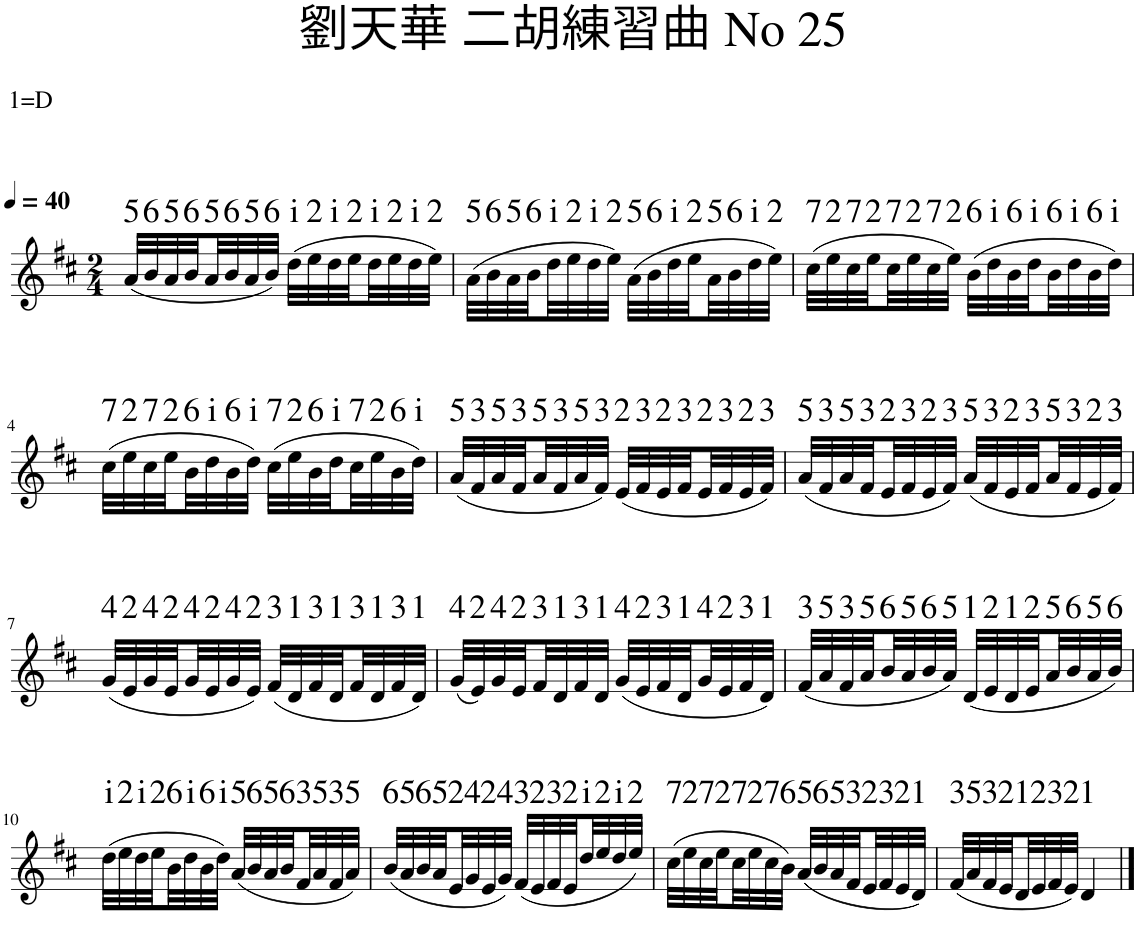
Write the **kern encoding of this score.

**kern	**text
*part1	*part1
*staff1	*staff1
*I"小提琴	*
*clefG2	*
*k[f#c#]	*
*M2/4	*
*MM40	*
=1	=1
!	!LO:LY:a
(32a/LLL	5
!	!LO:LY:a
32b/	6
!	!LO:LY:a
32a/	5
!	!LO:LY:a
32b/	6
!	!LO:LY:a
32a/	5
!	!LO:LY:a
32b/	6
!	!LO:LY:a
32a/	5
!	!LO:LY:a
32b/JJJ)	6
!	!LO:LY:a
(32dd\LLL	i
!	!LO:LY:a
32ee\	2
!	!LO:LY:a
32dd\	i
!	!LO:LY:a
32ee\	2
!	!LO:LY:a
32dd\	i
!	!LO:LY:a
32ee\	2
!	!LO:LY:a
32dd\	i
!	!LO:LY:a
32ee\JJJ)	2
=2	=2
!	!LO:LY:a
(32a\LLL	5
!	!LO:LY:a
32b\	6
!	!LO:LY:a
32a\	5
!	!LO:LY:a
32b\	6
!	!LO:LY:a
32dd\	i
!	!LO:LY:a
32ee\	2
!	!LO:LY:a
32dd\	i
!	!LO:LY:a
32ee\JJJ)	2
!	!LO:LY:a
(32a\LLL	5
!	!LO:LY:a
32b\	6
!	!LO:LY:a
32dd\	i
!	!LO:LY:a
32ee\	2
!	!LO:LY:a
32a\	5
!	!LO:LY:a
32b\	6
!	!LO:LY:a
32dd\	i
!	!LO:LY:a
32ee\JJJ)	2
=3	=3
!	!LO:LY:a
(32cc#\LLL	7
!	!LO:LY:a
32ee\	2
!	!LO:LY:a
32cc#\	7
!	!LO:LY:a
32ee\	2
!	!LO:LY:a
32cc#\	7
!	!LO:LY:a
32ee\	2
!	!LO:LY:a
32cc#\	7
!	!LO:LY:a
32ee\JJJ)	2
!	!LO:LY:a
(32b\LLL	6
!	!LO:LY:a
32dd\	i
!	!LO:LY:a
32b\	6
!	!LO:LY:a
32dd\	i
!	!LO:LY:a
32b\	6
!	!LO:LY:a
32dd\	i
!	!LO:LY:a
32b\	6
!	!LO:LY:a
32dd\JJJ)	i
!!LO:LB:g=z
=4	=4
!	!LO:LY:a
(32cc#\LLL	7
!	!LO:LY:a
32ee\	2
!	!LO:LY:a
32cc#\	7
!	!LO:LY:a
32ee\	2
!	!LO:LY:a
32b\	6
!	!LO:LY:a
32dd\	i
!	!LO:LY:a
32b\	6
!	!LO:LY:a
32dd\JJJ)	i
!	!LO:LY:a
(32cc#\LLL	7
!	!LO:LY:a
32ee\	2
!	!LO:LY:a
32b\	6
!	!LO:LY:a
32dd\	i
!	!LO:LY:a
32cc#\	7
!	!LO:LY:a
32ee\	2
!	!LO:LY:a
32b\	6
!	!LO:LY:a
32dd\JJJ)	i
=5	=5
!	!LO:LY:a
(32a/LLL	5
!	!LO:LY:a
32f#/	3
!	!LO:LY:a
32a/	5
!	!LO:LY:a
32f#/	3
!	!LO:LY:a
32a/	5
!	!LO:LY:a
32f#/	3
!	!LO:LY:a
32a/	5
!	!LO:LY:a
32f#/JJJ)	3
!	!LO:LY:a
(32e/LLL	2
!	!LO:LY:a
32f#/	3
!	!LO:LY:a
32e/	2
!	!LO:LY:a
32f#/	3
!	!LO:LY:a
32e/	2
!	!LO:LY:a
32f#/	3
!	!LO:LY:a
32e/	2
!	!LO:LY:a
32f#/JJJ)	3
=6	=6
!	!LO:LY:a
(32a/LLL	5
!	!LO:LY:a
32f#/	3
!	!LO:LY:a
32a/	5
!	!LO:LY:a
32f#/	3
!	!LO:LY:a
32e/	2
!	!LO:LY:a
32f#/	3
!	!LO:LY:a
32e/	2
!	!LO:LY:a
32f#/JJJ)	3
!	!LO:LY:a
(32a/LLL	5
!	!LO:LY:a
32f#/	3
!	!LO:LY:a
32e/	2
!	!LO:LY:a
32f#/	3
!	!LO:LY:a
32a/	5
!	!LO:LY:a
32f#/	3
!	!LO:LY:a
32e/	2
!	!LO:LY:a
32f#/JJJ)	3
!!LO:LB:g=z
=7	=7
!	!LO:LY:a
(32g/LLL	4
!	!LO:LY:a
32e/	2
!	!LO:LY:a
32g/	4
!	!LO:LY:a
32e/	2
!	!LO:LY:a
32g/	4
!	!LO:LY:a
32e/	2
!	!LO:LY:a
32g/	4
!	!LO:LY:a
32e/JJJ)	2
!	!LO:LY:a
(32f#/LLL	3
!	!LO:LY:a
32d/	1
!	!LO:LY:a
32f#/	3
!	!LO:LY:a
32d/	1
!	!LO:LY:a
32f#/	3
!	!LO:LY:a
32d/	1
!	!LO:LY:a
32f#/	3
!	!LO:LY:a
32d/JJJ)	1
=8	=8
!	!LO:LY:a
(32g/LLL	4
!	!LO:LY:a
32e/)	2
!	!LO:LY:a
32g/	4
!	!LO:LY:a
32e/	2
!	!LO:LY:a
32f#/	3
!	!LO:LY:a
32d/	1
!	!LO:LY:a
32f#/	3
!	!LO:LY:a
32d/JJJ	1
!	!LO:LY:a
(32g/LLL	4
!	!LO:LY:a
32e/	2
!	!LO:LY:a
32f#/	3
!	!LO:LY:a
32d/	1
!	!LO:LY:a
32g/	4
!	!LO:LY:a
32e/	2
!	!LO:LY:a
32f#/	3
!	!LO:LY:a
32d/JJJ)	1
=9	=9
!	!LO:LY:a
(32f#/LLL	3
!	!LO:LY:a
32a/	5
!	!LO:LY:a
32f#/	3
!	!LO:LY:a
32a/	5
!	!LO:LY:a
32b/	6
!	!LO:LY:a
32a/	5
!	!LO:LY:a
32b/	6
!	!LO:LY:a
32a/JJJ)	5
!	!LO:LY:a
(32d/LLL	1
!	!LO:LY:a
32e/	2
!	!LO:LY:a
32d/	1
!	!LO:LY:a
32e/	2
!	!LO:LY:a
32a/	5
!	!LO:LY:a
32b/	6
!	!LO:LY:a
32a/	5
!	!LO:LY:a
32b/JJJ)	6
!!LO:LB:g=z
=10	=10
!	!LO:LY:a
(32dd\LLL	i
!	!LO:LY:a
32ee\	2
!	!LO:LY:a
32dd\	i
!	!LO:LY:a
32ee\	2
!	!LO:LY:a
32b\	6
!	!LO:LY:a
32dd\	i
!	!LO:LY:a
32b\	6
!	!LO:LY:a
32dd\JJJ)	i
!	!LO:LY:a
(32a/LLL	5
!	!LO:LY:a
32b/	6
!	!LO:LY:a
32a/	5
!	!LO:LY:a
32b/	6
!	!LO:LY:a
32f#/	3
!	!LO:LY:a
32a/	5
!	!LO:LY:a
32f#/	3
!	!LO:LY:a
32a/JJJ)	5
=11	=11
!	!LO:LY:a
(32b/LLL	6
!	!LO:LY:a
32a/	5
!	!LO:LY:a
32b/	6
!	!LO:LY:a
32a/	5
!	!LO:LY:a
32e/	2
!	!LO:LY:a
32g/	4
!	!LO:LY:a
32e/	2
!	!LO:LY:a
32g/JJJ)	4
!	!LO:LY:a
(32f#/LLL	3
!	!LO:LY:a
32e/	2
!	!LO:LY:a
32f#/	3
!	!LO:LY:a
32e/	2
!	!LO:LY:a
32dd/	i
!	!LO:LY:a
32ee/	2
!	!LO:LY:a
32dd/	i
!	!LO:LY:a
32ee/JJJ)	2
=12	=12
!	!LO:LY:a
(32cc#\LLL	7
!	!LO:LY:a
32ee\	2
!	!LO:LY:a
32cc#\	7
!	!LO:LY:a
32ee\	2
!	!LO:LY:a
32cc#\	7
!	!LO:LY:a
32ee\	2
!	!LO:LY:a
32cc#\	7
!	!LO:LY:a
32b\JJJ)	6
!	!LO:LY:a
(32a/LLL	5
!	!LO:LY:a
32b/	6
!	!LO:LY:a
32a/	5
!	!LO:LY:a
32f#/	3
!	!LO:LY:a
32e/	2
!	!LO:LY:a
32f#/	3
!	!LO:LY:a
32e/	2
!	!LO:LY:a
32d/JJJ)	1
=13	=13
!	!LO:LY:a
(32f#/LLL	3
!	!LO:LY:a
32a/	5
!	!LO:LY:a
32f#/	3
!	!LO:LY:a
32e/	2
!	!LO:LY:a
32d/	1
!	!LO:LY:a
32e/	2
!	!LO:LY:a
32f#/	3
!	!LO:LY:a
32e/JJJ)	2
!	!LO:LY:a
4d/	1
==	==
*-	*-
